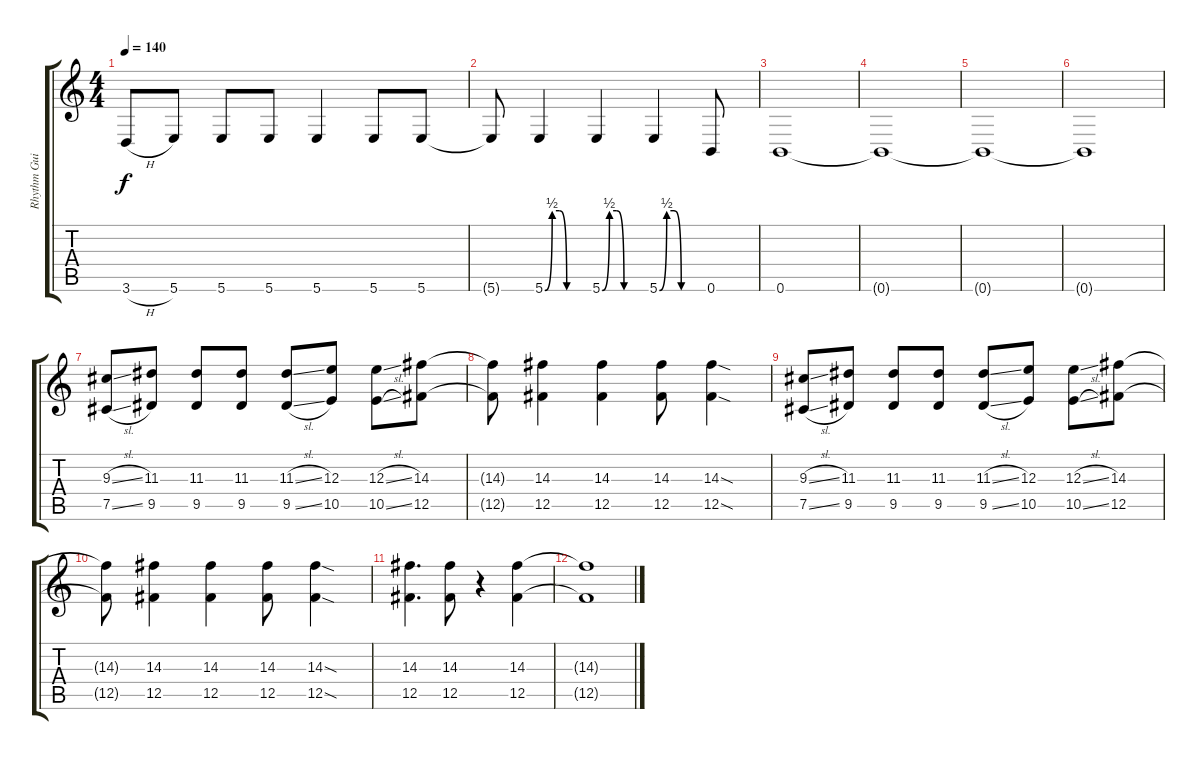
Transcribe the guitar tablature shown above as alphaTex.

\track ("Rhythm Guitar - Distortion" "Rhythm Gui") {instrument distortionguitar}
\staff {score tabs}
\tuning (Db4 Ab3 E3 B2 Gb2 B1) {hide}
\ts (4 4)
\tempo 140
\clef g2
\ks c
3.6{h}.8{dy f} 5.6.8 5.6.8 5.6.8 5.6.4 5.6.8 5.6.8 |
5.6{t}.8 5.6{be (custom 0 0 10 2 20 2 30 0 60 0)}.4 5.6{be (custom 0 0 10 2 20 2 30 0 60 0)}.4 5.6{be (custom 0 0 10 2 20 2 30 0 60 0)}.4 0.6.8 |
0.6.1 |
0.6{t}.1 |
0.6{t}.1 |
0.6{t}.1 |
(9.3{sl} 7.5{sl}).8 (11.3 9.5).8 (11.3 9.5).8 (11.3 9.5).8 (11.3{sl} 9.5{sl}).8 (12.3 10.5).8 (12.3{sl} 10.5{sl}).8 (14.3 12.5).8 |
(14.3{t} 12.5{t}).8 (14.3 12.5).4 (14.3 12.5).4 (14.3 12.5).8 (14.3{sod} 12.5{sod}).4 |
(9.3{sl} 7.5{sl}).8 (11.3 9.5).8 (11.3 9.5).8 (11.3 9.5).8 (11.3{sl} 9.5{sl}).8 (12.3 10.5).8 (12.3{sl} 10.5{sl}).8 (14.3 12.5).8 |
(14.3{t} 12.5{t}).8 (14.3 12.5).4 (14.3 12.5).4 (14.3 12.5).8 (14.3{sod} 12.5{sod}).4 |
(14.3 12.5).4{d} (14.3 12.5).8 r.4 (14.3 12.5).4 |
(14.3{t} 12.5{t}).1
